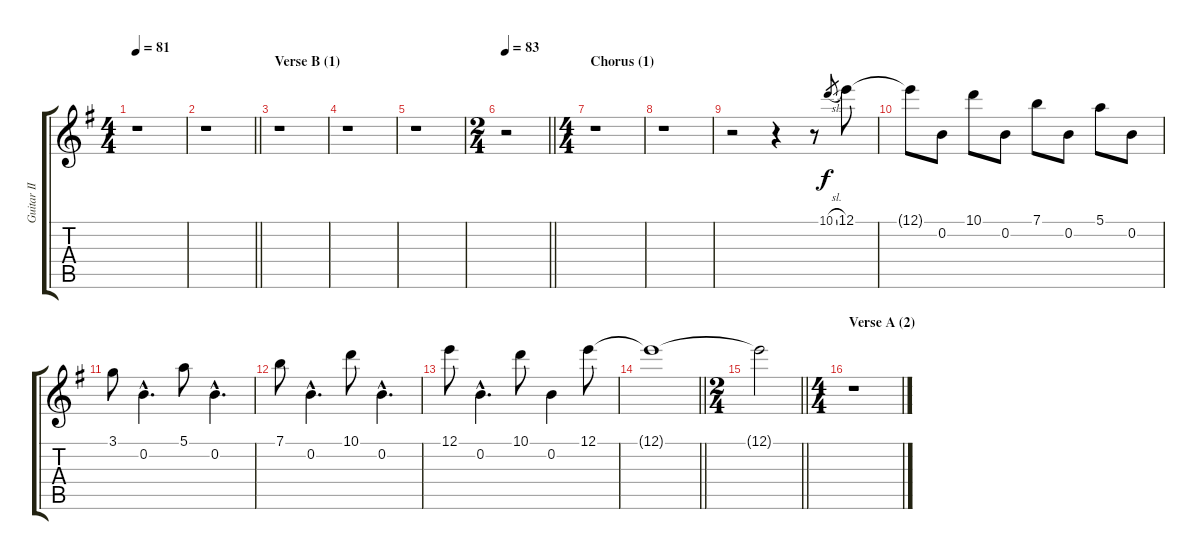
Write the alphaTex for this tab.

\track ("Guitar II" "Guitar II") {instrument distortionguitar}
\staff {score tabs}
\tuning (E4 B3 G3 D3 A2 E2) {hide}
\ts (4 4)
\tempo 81
\clef g2
\ks eminor
r.1{dy f} |
\barLineRight lightlight
r.1 |
\section ("" "Verse B (1)")
r.1 |
r.1 |
r.1 |
\ts (2 4)
\tempo 83
\barLineRight lightlight
r.2 |
\ts (4 4)
\section ("" "Chorus (1)")
r.1 |
r.1 |
r.2 r.4 r.8 10.1{sl}.8{gr} 12.1.8 |
12.1{t}.8 0.2.8 10.1.8 0.2.8 7.1.8 0.2.8 5.1.8 0.2.8 |
3.1.8 0.2{hac}.4{d} 5.1.8 0.2{hac}.4{d} |
7.1.8 0.2{hac}.4{d} 10.1.8 0.2{hac}.4{d} |
12.1.8 0.2{hac}.4{d} 10.1.8 0.2.4 12.1.8 |
\barLineRight lightlight
12.1{t}.1 |
\ts (2 4)
\barLineRight lightlight
12.1{t}.2 |
\ts (4 4)
\section ("" "Verse A (2)")
r.1
